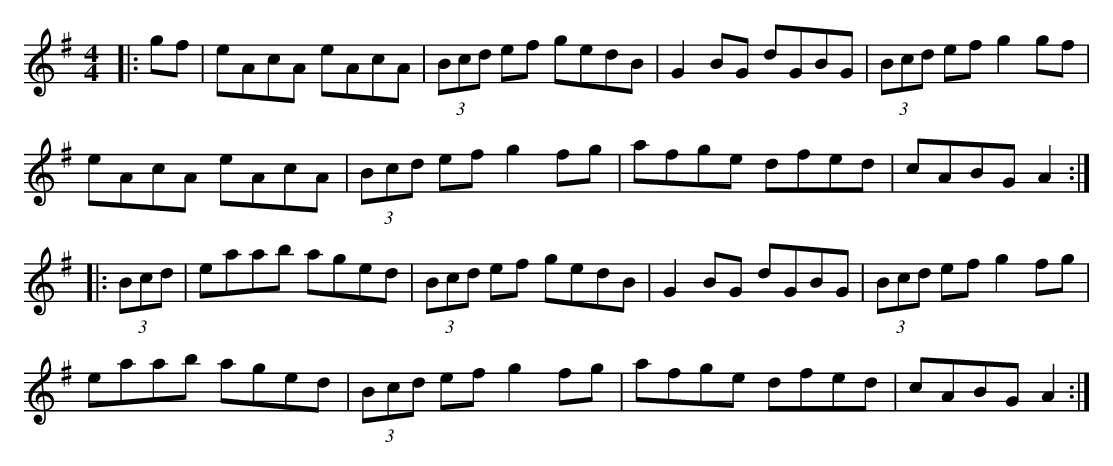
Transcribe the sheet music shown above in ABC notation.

X:1
M:4/4
K:Ador
|:gf|eAcA eAcA|(3Bcd ef gedB|G2BG dGBG|(3Bcd ef g2gf|
eAcA eAcA|(3Bcd ef g2fg|afge dfed|cABG A2:|
|:(3Bcd|eaab aged|(3Bcd ef gedB|G2 BG dGBG|(3Bcd ef g2fg|
eaab aged|(3Bcd ef g2fg|afge dfed|cABG A2:|
